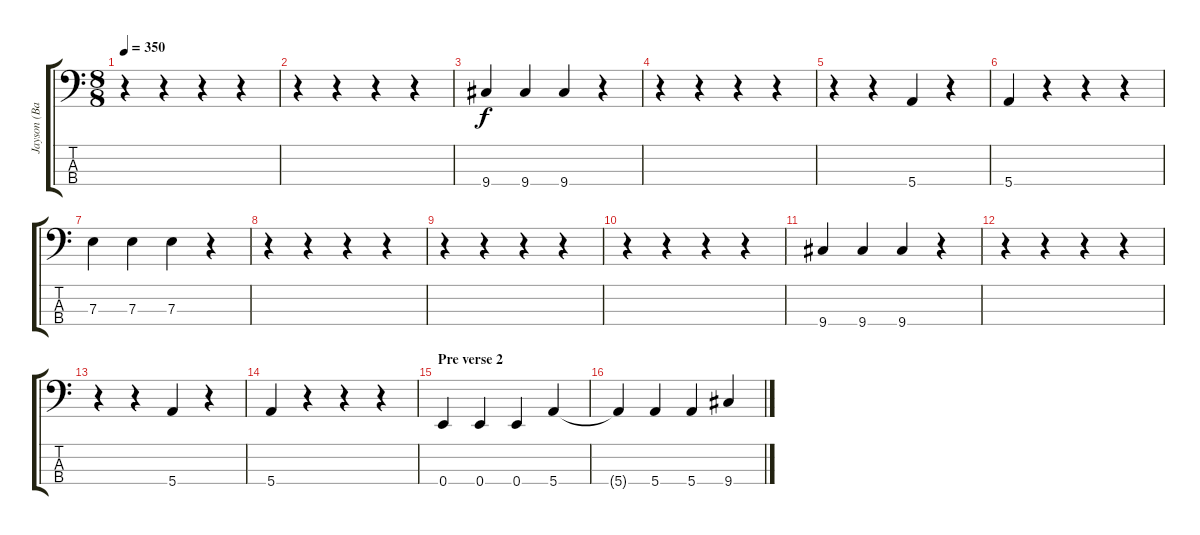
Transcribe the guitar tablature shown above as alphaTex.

\track ("Jayson (Bass)" "Jayson (Ba") {instrument electricbasspick}
\staff {score tabs}
\tuning (G2 D2 A1 E1) {hide}
\ts (8 8)
\tempo 350
\clef f4
\ks c
r.4{dy f} r.4 r.4 r.4 |
r.4 r.4 r.4 r.4 |
9.4.4 9.4.4 9.4.4 r.4 |
r.4 r.4 r.4 r.4 |
r.4 r.4 5.4.4 r.4 |
5.4.4 r.4 r.4 r.4 |
7.3.4 7.3.4 7.3.4 r.4 |
r.4 r.4 r.4 r.4 |
r.4 r.4 r.4 r.4 |
r.4 r.4 r.4 r.4 |
9.4.4 9.4.4 9.4.4 r.4 |
r.4 r.4 r.4 r.4 |
r.4 r.4 5.4.4 r.4 |
5.4.4 r.4 r.4 r.4 |
\section ("" "Pre verse 2")
0.4.4 0.4.4 0.4.4 5.4.4 |
5.4{t}.4 5.4.4 5.4.4 9.4.4
